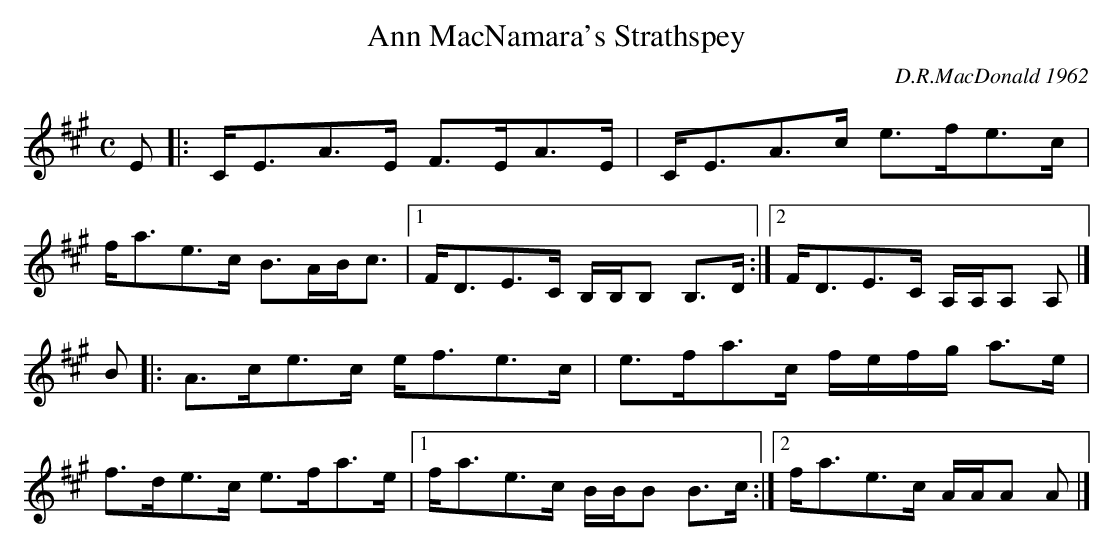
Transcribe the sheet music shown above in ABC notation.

X:1	% in top-right corner
T: Ann MacNamara's Strathspey
C: D.R.MacDonald 1962
M: C
L: 1/8
K: A
E \
|: C<EA>E F>EA>E | C<EA>c e>fe>c | f<ae>c B>AB<c |\
[1 F<DE>C B,/B,/B, B,>D :|[2 F<DE>C A,/A,/A, A, |]
B |:\
A>ce>c e<fe>c | e>fa>c f/e/f/g/ a>e | f>de>c e>fa>e |\
[1 f<ae>c B/B/B B>c :|[2 f<ae>c A/A/A A |]
